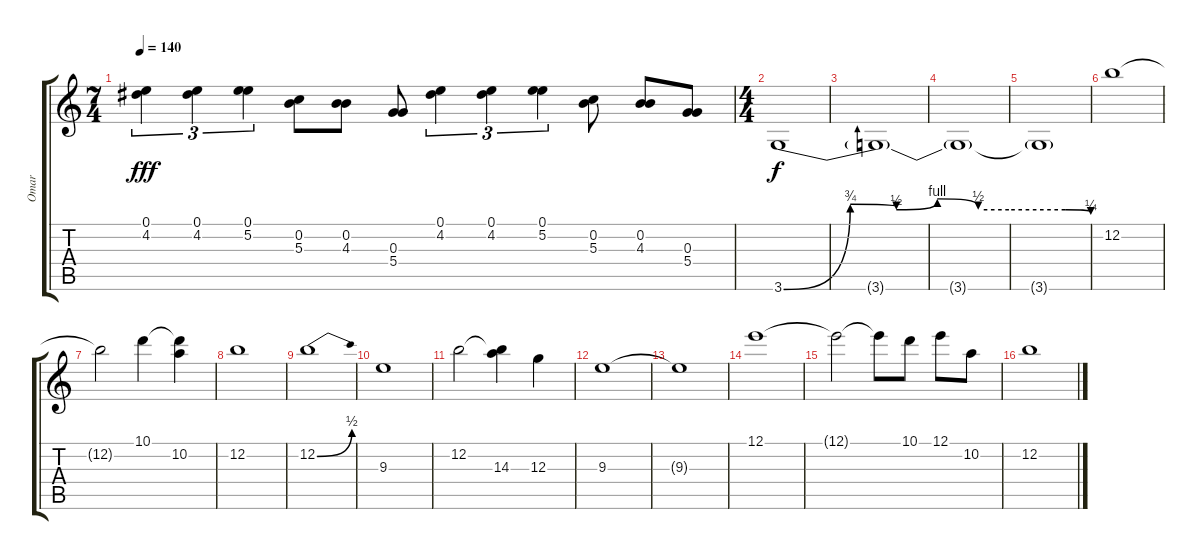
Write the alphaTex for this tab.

\track ("Omar" "Omar") {instrument distortionguitar}
\staff {score tabs}
\tuning (E4 B3 G3 D3 A2 E2) {hide}
\ts (7 4)
\tempo 140
\clef g2
\ks c
(0.1 4.2).4{tu (3 2) dy fff} (0.1 4.2).4{tu (3 2)} (0.1 5.2).4{tu (3 2)} (0.2 5.3).8 (0.2 4.3).8 (0.3 5.4).8 (0.1 4.2).4{tu (3 2)} (0.1 4.2).4{tu (3 2)} (0.1 5.2).4{tu (3 2)} (0.2 5.3).8 (0.2 4.3).8 (0.3 5.4).8 |
\ts (4 4)
3.6{be (custom 0 0 13 3 22 2 30 4 38 2 44 2 55 2 60 1)}.1{dy f} |
3.6{t}.1 |
3.6{t}.1 |
3.6{t}.1 |
12.2.1 |
12.2{t}.2 10.1.4 (10.1{t} 10.2).4 |
12.2.1 |
12.2{be (bend 0 0 60 2)}.1 |
9.3.1 |
12.2.2 (12.2{t} 14.3).4 12.3.4 |
9.3.1 |
9.3{t}.1 |
12.1.1 |
12.1{t}.2 12.1{t}.8 10.1.8 12.1.8 10.2.8 |
12.2.1
